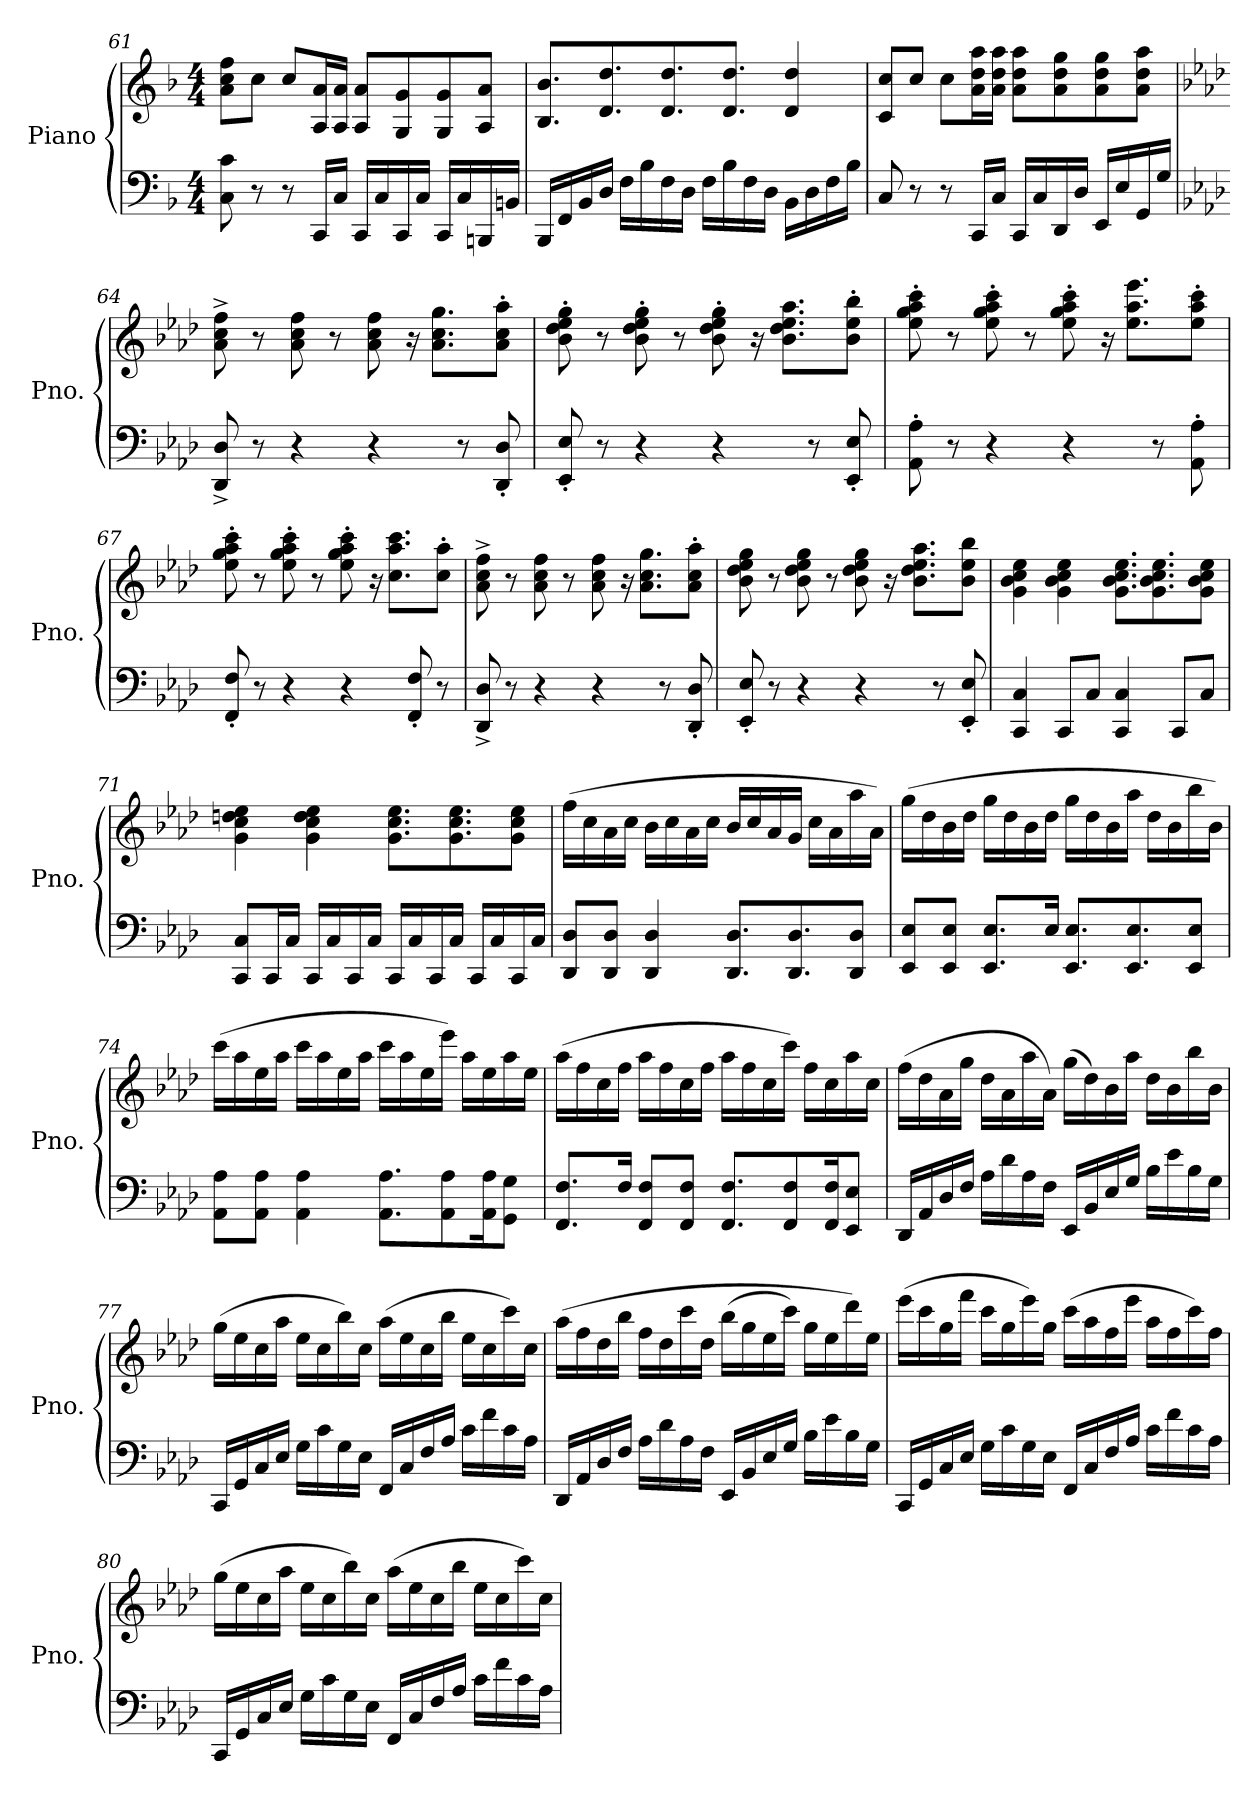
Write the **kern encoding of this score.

**kern	**kern
*part1	*part1
*staff2	*staff1
*I"Piano	*
*I'Pno.	*
*clefF4	*clefG2
*k[b-]	*k[b-]
*M4/4	*M4/4
=61	=61
8C\ 8c\	8a\ 8cc\ 8ff\L
8r	8cc\J
8r	8cc/L
16CC/LL	16A/ 16a/L
16C/JJ	16A/ 16a/JJ
16CC/LL	8A/ 8a/L
16C/	.
16CC/	8G/ 8g/
16C/JJ	.
16CC/LL	8G/ 8g/
16C/	.
16BBBn/	8A/ 8a/J
16BBn/JJ	.
!!LO:LB:g=z
=62	=62
16BBB-/LL	8.B-/ 8.b-/L
16FF/	.
16BB-/	.
16D/JJ	8.d/ 8.dd/
16F\LL	.
16B-\	.
16F\	8.d/ 8.dd/
16D\JJ	.
16F\LL	.
16B-\	8.d/ 8.dd/J
16F\	.
16D\JJ	.
16BB-\LL	4d/ 4dd/
16D\	.
16F\	.
16B-\JJ	.
=63	=63
8C/	8c/ 8cc/L
8r	8cc/J
8r	8cc\L
16CC/LL	16a\ 16dd\ 16aa\L
16C/JJ	16a\ 16dd\ 16aa\JJ
16CC/LL	8a\ 8dd\ 8aa\L
16C/	.
16DD/	8a\ 8dd\ 8gg\
16D/JJ	.
16EE/LL	8a\ 8dd\ 8gg\
16E/	.
16GG/	8a\ 8dd\ 8aa\J
16G/JJ	.
=64	=64
*k[b-e-a-d-]	*k[b-e-a-d-]
8DD-/^ 8D-/^	8a-\^ 8cc\^ 8ff\^
8r	8r
4r	8a-\ 8cc\ 8ff\
.	8r
4r	8a-\ 8cc\ 8ff\
.	16r
.	8.a-\ 8.cc\ 8.gg\L
8r	.
8DD-/' 8D-/'	8a-\' 8cc\' 8aa-\'J
!!LO:PB:g=z
=65	=65
8EE-/' 8E-/'	8b-\' 8dd-\' 8ee-\' 8gg\'
8r	8r
4r	8b-\' 8dd-\' 8ee-\' 8gg\'
.	8r
4r	8b-\' 8dd-\' 8ee-\' 8gg\'
.	16r
.	8.b-\ 8.dd-\ 8.ee-\ 8.aa-\L
8r	.
8EE-/' 8E-/'	8b-\' 8ee-\' 8bb-\'J
=66	=66
8AA-\' 8A-\'	8ee-\' 8gg\' 8aa-\' 8ccc\'
8r	8r
4r	8ee-\' 8gg\' 8aa-\' 8ccc\'
.	8r
4r	8ee-\' 8gg\' 8aa-\' 8ccc\'
.	16r
.	8.ee-\ 8.aa-\ 8.eee-\L
8r	.
8AA-\' 8A-\'	8ee-\' 8aa-\' 8ccc\'J
=67	=67
8FF/' 8F/'	8ee-\' 8gg\' 8aa-\' 8ccc\'
8r	8r
4r	8ee-\' 8gg\' 8aa-\' 8ccc\'
.	8r
4r	8ee-\' 8gg\' 8aa-\' 8ccc\'
.	16r
.	8.cc\ 8.aa-\ 8.ccc\L
8FF/' 8F/'	.
8r	8cc\' 8aa-\'J
=68	=68
8DD-/^ 8D-/^	8a-\^ 8cc\^ 8ff\^
8r	8r
4r	8a-\ 8cc\ 8ff\
.	8r
4r	8a-\ 8cc\ 8ff\
.	16r
.	8.a-\ 8.cc\ 8.gg\L
8r	.
8DD-/' 8D-/'	8a-\' 8cc\' 8aa-\'J
!!LO:LB:g=z
=69	=69
8EE-/' 8E-/'	8b-\ 8dd-\ 8ee-\ 8gg\
8r	8r
4r	8b-\ 8dd-\ 8ee-\ 8gg\
.	8r
4r	8b-\ 8dd-\ 8ee-\ 8gg\
.	16r
.	8.b-\ 8.dd-\ 8.ee-\ 8.aa-\L
8r	.
8EE-/' 8E-/'	8b-\ 8ee-\ 8bb-\J
=70	=70
4CC/ 4C/	4g\ 4b-\ 4cc\ 4ee-\
8CC/L	4g\ 4b-\ 4cc\ 4ee-\
8C/J	.
4CC/ 4C/	8.g\ 8.b-\ 8.cc\ 8.ee-\L
.	8.g\ 8.b-\ 8.cc\ 8.ee-\
8CC/L	.
8C/J	8g\ 8b-\ 8cc\ 8ee-\J
=71	=71
8CC/ 8C/L	4g\ 4cc\ 4ddn\ 4ee-\
16CC/L	.
16C/JJ	.
16CC/LL	4g\ 4cc\ 4dd\ 4ee-\
16C/	.
16CC/	.
16C/JJ	.
16CC/LL	8.g\ 8.cc\ 8.ee-\L
16C/	.
16CC/	.
16C/JJ	8.g\ 8.cc\ 8.ee-\
16CC/LL	.
16C/	.
16CC/	8g\ 8cc\ 8ee-\J
16C/JJ	.
!!LO:LB:g=z
=72	=72
8DD-/ 8D-/L	(16ff\LL
.	16cc\
8DD-/ 8D-/J	16a-\
.	16cc\JJ
4DD-/ 4D-/	16b-\LL
.	16cc\
.	16a-\
.	16cc\JJ
8.DD-/ 8.D-/L	16b-/LL
.	16cc/
.	16a-/
8.DD-/ 8.D-/	16g/JJ
.	16cc\LL
.	16a-\
8DD-/ 8D-/J	16aa-\
.	16a-\JJ)
=73	=73
8EE-/ 8E-/L	(16gg\LL
.	16dd-\
8EE-/ 8E-/J	16b-\
.	16dd-\JJ
8.EE-/ 8.E-/L	16gg\LL
.	16dd-\
.	16b-\
16E-/Jk	16dd-\JJ
8.EE-/ 8.E-/L	16gg\LL
.	16dd-\
.	16b-\
8.EE-/ 8.E-/	16aa-\JJ
.	16dd-\LL
.	16b-\
8EE-/ 8E-/J	16bb-\
.	16b-\JJ)
=74	=74
8AA-\ 8A-\L	(16ccc\LL
.	16aa-\
8AA-\ 8A-\J	16ee-\
.	16aa-\JJ
4AA-\ 4A-\	16ccc\LL
.	16aa-\
.	16ee-\
.	16aa-\JJ
8.AA-\ 8.A-\L	16ccc\LL
.	16aa-\
.	16ee-\
8AA-\ 8A-\	16eee-\JJ)
.	16aa-\LL
16AA-\ 16A-\K	16ee-\
8GG\ 8G\J	16aa-\
.	16ee-\JJ
!!LO:LB:g=z
=75	=75
8.FF/ 8.F/L	(16aa-\LL
.	16ff\
.	16cc\
16F/Jk	16ff\JJ
8FF/ 8F/L	16aa-\LL
.	16ff\
8FF/ 8F/J	16cc\
.	16ff\JJ
8.FF/ 8.F/L	16aa-\LL
.	16ff\
.	16cc\
8FF/ 8F/	16ccc\JJ)
.	16ff\LL
16FF/ 16F/K	16cc\
8EE-/ 8E-/J	16aa-\
.	16cc\JJ
=76	=76
16DD-/LL	(16ff\LL
16AA-/	16dd-\
16D-/	16a-\
16F/JJ	16gg\JJ
16A-\LL	16dd-\LL
16d-\	16a-\
16A-\	16aa-\
16F\JJ	16a-\JJ)
16EE-/LL	(16gg\LL
16BB-/	16dd-\)
16E-/	16b-\
16G/JJ	16aa-\JJ
16B-\LL	16dd-\LL
16e-\	16b-\
16B-\	16bb-\
16G\JJ	16b-\JJ
=77	=77
16CC/LL	(16gg\LL
16GG/	16ee-\
16C/	16cc\
16E-/JJ	16aa-\JJ
16G\LL	16ee-\LL
16c\	16cc\
16G\	16bb-\)
16E-\JJ	16cc\JJ
16FF/LL	(16aa-\LL
16C/	16ee-\
16F/	16cc\
16A-/JJ	16bb-\JJ
16c\LL	16ee-\LL
16f\	16cc\
16c\	16ccc\)
16A-\JJ	16cc\JJ
!!LO:LB:g=z
=78	=78
16DD-/LL	(16aa-\LL
16AA-/	16ff\
16D-/	16dd-\
16F/JJ	16bb-\JJ
16A-\LL	16ff\LL
16d-\	16dd-\
16A-\	16ccc\
16F\JJ	16dd-\JJ
16EE-/LL	(16bb-\LL
16BB-/	16gg\
16E-/	16ee-\
16G/JJ	16ccc\JJ)
16B-\LL	16gg\LL
16e-\	16ee-\
16B-\	16ddd-\)
16G\JJ	16ee-\JJ
=79	=79
16CC/LL	(16eee-\LL
16GG/	16ccc\
16C/	16gg\
16E-/JJ	16fff\JJ
16G\LL	16ccc\LL
16c\	16gg\
16G\	16eee-\)
16E-\JJ	16gg\JJ
16FF/LL	(16ccc\LL
16C/	16aa-\
16F/	16ff\
16A-/JJ	16eee-\JJ
16c\LL	16aa-\LL
16f\	16ff\
16c\	16ccc\)
16A-\JJ	16ff\JJ
!!LO:PB:g=z
=80	=80
16CC/LL	(16gg\LL
16GG/	16ee-\
16C/	16cc\
16E-/JJ	16aa-\JJ
16G\LL	16ee-\LL
16c\	16cc\
16G\	16bb-\)
16E-\JJ	16cc\JJ
16FF/LL	(16aa-\LL
16C/	16ee-\
16F/	16cc\
16A-/JJ	16bb-\JJ
16c\LL	16ee-\LL
16f\	16cc\
16c\	16ccc\)
16A-\JJ	16cc\JJ
=	=
*-	*-
